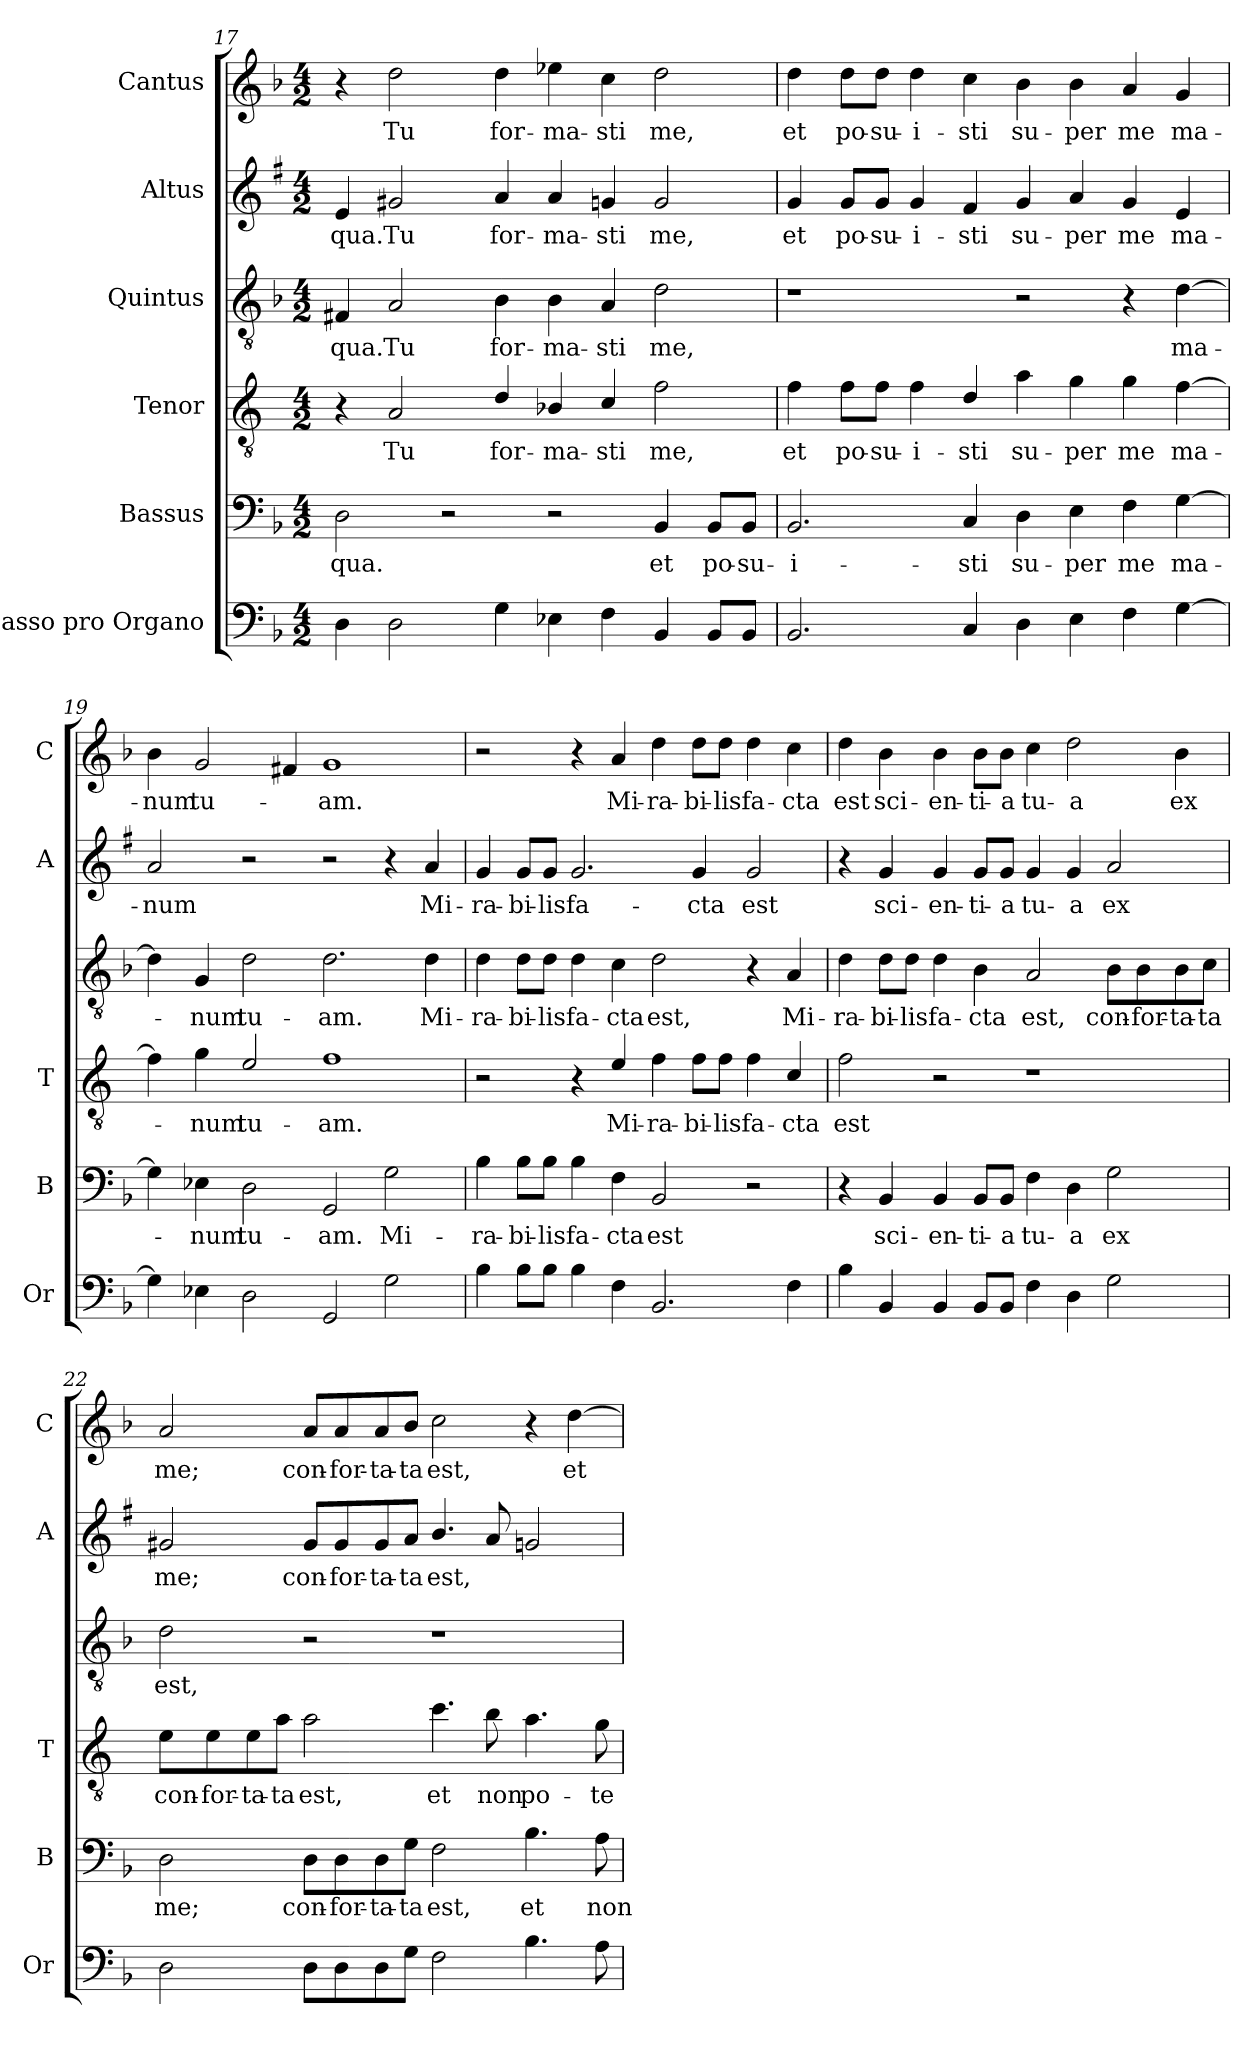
**kern	**kern	**text	**kern	**text	**kern	**text	**kern	**text	**kern	**text
*part6	*part5	*part5	*part4	*part4	*part3	*part3	*part2	*part2	*part1	*part1
*staff6	*staff5	*staff5	*staff4	*staff4	*staff3	*staff3	*staff2	*staff2	*staff1	*staff1
*I"Basso pro Organo	*I"Bassus	*	*I"Tenor	*	*I"Quintus	*	*I"Altus	*	*I"Cantus	*
*I'Or	*I'B	*	*I'T	*	*	*	*I'A	*	*I'C	*
!!LO:LB:g=z
*clefF4	*clefF4	*	*clefGv2	*	*clefGv2	*	*clefG2	*	*clefG2	*
*	*	*	*ITrd4c7	*	*	*	*ITrd1c2	*	*	*
*k[b-]	*k[b-]	*	*k[b-]	*	*k[b-]	*	*k[b-]	*	*k[b-]	*
*F:	*F:	*	*F:	*	*F:	*	*F:	*	*F:	*
*M4/2	*M4/2	*	*M4/2	*	*M4/2	*	*M4/2	*	*M4/2	*
=17	=17	=17	=17	=17	=17	=17	=17	=17	=17	=17
!	!	!LO:LY:b	!	!	!	!LO:LY:b	!	!LO:LY:b	!	!
4D\	2D\	-qua.	4r	.	4F#X/	-qua.	4d/	-qua.	4r	.
!	!	!	!	!LO:LY:b	!	!LO:LY:b	!	!LO:LY:b	!	!LO:LY:b
2D\	.	.	2D/	Tu	2A/	Tu	2f#X/	Tu	2dd\	Tu
.	2r	.	.	.	.	.	.	.	.	.
!	!	!	!	!LO:LY:b	!	!LO:LY:b	!	!LO:LY:b	!	!LO:LY:b
4G\	.	.	4G/	for-	4B-\	for-	4g/	for-	4dd\	for-
!	!	!	!	!LO:LY:b	!	!LO:LY:b	!	!LO:LY:b	!	!LO:LY:b
4E-X\	2r	.	4E-X/	-ma-	4B-\	-ma-	4g/	-ma-	4ee-X\	-ma-
!	!	!	!	!LO:LY:b	!	!LO:LY:b	!	!LO:LY:b	!	!LO:LY:b
4F\	.	.	4F/	-sti	4A/	-sti	4fn/	-sti	4cc\	-sti
!	!	!LO:LY:b	!	!LO:LY:b	!	!LO:LY:b	!	!LO:LY:b	!	!LO:LY:b
4BB-/	4BB-/	et	2B-\	me,	2d\	me,	2f/	me,	2dd\	me,
!	!	!LO:LY:b	!	!	!	!	!	!	!	!
8BB-/L	8BB-/L	po-	.	.	.	.	.	.	.	.
!	!	!LO:LY:b	!	!	!	!	!	!	!	!
8BB-/J	8BB-/J	-su-	.	.	.	.	.	.	.	.
=18	=18	=18	=18	=18	=18	=18	=18	=18	=18	=18
!	!	!LO:LY:b	!	!LO:LY:b	!	!	!	!LO:LY:b	!	!LO:LY:b
2.BB-/	2.BB-/	-i-	4B-\	et	1r	.	4f/	et	4dd\	et
!	!	!	!	!LO:LY:b	!	!	!	!LO:LY:b	!	!LO:LY:b
.	.	.	8B-\L	po-	.	.	8f/L	po-	8dd\L	po-
!	!	!	!	!LO:LY:b	!	!	!	!LO:LY:b	!	!LO:LY:b
.	.	.	8B-\J	-su-	.	.	8f/J	-su-	8dd\J	-su-
!	!	!	!	!LO:LY:b	!	!	!	!LO:LY:b	!	!LO:LY:b
.	.	.	4B-\	-i-	.	.	4f/	-i-	4dd\	-i-
!	!	!LO:LY:b	!	!LO:LY:b	!	!	!	!LO:LY:b	!	!LO:LY:b
4C/	4C/	-sti	4G/	-sti	.	.	4e/	-sti	4cc\	-sti
!	!	!LO:LY:b	!	!LO:LY:b	!	!	!	!LO:LY:b	!	!LO:LY:b
4D\	4D\	su-	4d\	su-	2r	.	4f/	su-	4b-\	su-
!	!	!LO:LY:b	!	!LO:LY:b	!	!	!	!LO:LY:b	!	!LO:LY:b
4E\	4E\	-per	4c\	-per	.	.	4g/	-per	4b-\	-per
!	!	!LO:LY:b	!	!LO:LY:b	!	!	!	!LO:LY:b	!	!LO:LY:b
4F\	4F\	me	4c\	me	4r	.	4f/	me	4a/	me
!	!	!LO:LY:b	!	!LO:LY:b	!	!LO:LY:b	!	!LO:LY:b	!	!LO:LY:b
[4G\	[4G\	ma-	[4B-\	ma-	[4d\	ma-	4d/	ma-	4g/	ma-
=19	=19	=19	=19	=19	=19	=19	=19	=19	=19	=19
!	!	!	!	!	!	!	!	!LO:LY:b	!	!LO:LY:b
4G\]	4G\]	.	4B-\]	.	4d\]	.	2g/	-num	4b-\	-num
!	!	!LO:LY:b	!	!LO:LY:b	!	!LO:LY:b	!	!	!	!LO:LY:b
4E-X\	4E-X\	-num	4c\	-num	4G/	-num	.	.	2g/	tu-
!	!	!LO:LY:b	!	!LO:LY:b	!	!LO:LY:b	!	!	!	!
2D\	2D\	tu-	2A/	tu-	2d\	tu-	2r	.	.	.
.	.	.	.	.	.	.	.	.	4f#X/	.
!	!	!LO:LY:b	!	!LO:LY:b	!	!LO:LY:b	!	!	!	!LO:LY:b
2GG/	2GG/	-am.	1B-	-am.	2.d\	-am.	2r	.	1g	-am.
!	!	!LO:LY:b	!	!	!	!	!	!	!	!
2G\	2G\	Mi-	.	.	.	.	4r	.	.	.
!	!	!	!	!	!	!LO:LY:b	!	!LO:LY:b	!	!
.	.	.	.	.	4d\	Mi-	4g/	Mi-	.	.
!!LO:LB:g=z
=20	=20	=20	=20	=20	=20	=20	=20	=20	=20	=20
!	!	!LO:LY:b	!	!	!	!LO:LY:b	!	!LO:LY:b	!	!
4B-\	4B-\	-ra-	2r	.	4d\	-ra-	4f/	-ra-	2r	.
!	!	!LO:LY:b	!	!	!	!LO:LY:b	!	!LO:LY:b	!	!
8B-\L	8B-\L	-bi-	.	.	8d\L	-bi-	8f/L	-bi-	.	.
!	!	!LO:LY:b	!	!	!	!LO:LY:b	!	!LO:LY:b	!	!
8B-\J	8B-\J	-lis	.	.	8d\J	-lis	8f/J	-lis	.	.
!	!	!LO:LY:b	!	!	!	!LO:LY:b	!	!LO:LY:b	!	!
4B-\	4B-\	fa-	4r	.	4d\	fa-	2.f/	fa-	4r	.
!	!	!LO:LY:b	!	!LO:LY:b	!	!LO:LY:b	!	!	!	!LO:LY:b
4F\	4F\	-cta	4A/	Mi-	4c\	-cta	.	.	4a/	Mi-
!	!	!LO:LY:b	!	!LO:LY:b	!	!LO:LY:b	!	!	!	!LO:LY:b
2.BB-/	2BB-/	est	4B-\	-ra-	2d\	est,	.	.	4dd\	-ra-
!	!	!	!	!LO:LY:b	!	!	!	!LO:LY:b	!	!LO:LY:b
.	.	.	8B-\L	-bi-	.	.	4f/	-cta	8dd\L	-bi-
!	!	!	!	!LO:LY:b	!	!	!	!	!	!LO:LY:b
.	.	.	8B-\J	-lis	.	.	.	.	8dd\J	-lis
!	!	!	!	!LO:LY:b	!	!	!	!LO:LY:b	!	!LO:LY:b
.	2r	.	4B-\	fa-	4r	.	2f/	est	4dd\	fa-
!	!	!	!	!LO:LY:b	!	!LO:LY:b	!	!	!	!LO:LY:b
4F\	.	.	4F/	-cta	4A/	Mi-	.	.	4cc\	-cta
=21	=21	=21	=21	=21	=21	=21	=21	=21	=21	=21
!	!	!	!	!LO:LY:b	!	!LO:LY:b	!	!	!	!LO:LY:b
4B-\	4r	.	2B-\	est	4d\	-ra-	4r	.	4dd\	est
!	!	!LO:LY:b	!	!	!	!LO:LY:b	!	!LO:LY:b	!	!LO:LY:b
4BB-/	4BB-/	sci-	.	.	8d\L	-bi-	4f/	sci-	4b-\	sci-
!	!	!	!	!	!	!LO:LY:b	!	!	!	!
.	.	.	.	.	8d\J	-lis	.	.	.	.
!	!	!LO:LY:b	!	!	!	!LO:LY:b	!	!LO:LY:b	!	!LO:LY:b
4BB-/	4BB-/	-en-	2r	.	4d\	fa-	4f/	-en-	4b-\	-en-
!	!	!LO:LY:b	!	!	!	!LO:LY:b	!	!LO:LY:b	!	!LO:LY:b
8BB-/L	8BB-/L	-ti-	.	.	4B-\	-cta	8f/L	-ti-	8b-\L	-ti-
!	!	!LO:LY:b	!	!	!	!	!	!LO:LY:b	!	!LO:LY:b
8BB-/J	8BB-/J	-a	.	.	.	.	8f/J	-a	8b-\J	-a
!	!	!LO:LY:b	!	!	!	!LO:LY:b	!	!LO:LY:b	!	!LO:LY:b
4F\	4F\	tu-	1r	.	2A/	est,	4f/	tu-	4cc\	tu-
!	!	!LO:LY:b	!	!	!	!	!	!LO:LY:b	!	!LO:LY:b
4D\	4D\	-a	.	.	.	.	4f/	-a	2dd\	-a
!	!	!LO:LY:b	!	!	!	!LO:LY:b	!	!LO:LY:b	!	!
2G\	2G\	ex	.	.	8B-\L	con-	2g/	ex	.	.
!	!	!	!	!	!	!LO:LY:b	!	!	!	!
.	.	.	.	.	8B-\	-for-	.	.	.	.
!	!	!	!	!	!	!LO:LY:b	!	!	!	!LO:LY:b
.	.	.	.	.	8B-\	-ta-	.	.	4b-\	ex
!	!	!	!	!	!	!LO:LY:b	!	!	!	!
.	.	.	.	.	8c\J	-ta	.	.	.	.
=22	=22	=22	=22	=22	=22	=22	=22	=22	=22	=22
!	!	!LO:LY:b	!	!LO:LY:b	!	!LO:LY:b	!	!LO:LY:b	!	!LO:LY:b
2D\	2D\	me;	8A\L	con-	2d\	est,	2f#X/	me;	2a/	me;
!	!	!	!	!LO:LY:b	!	!	!	!	!	!
.	.	.	8A\	-for-	.	.	.	.	.	.
!	!	!	!	!LO:LY:b	!	!	!	!	!	!
.	.	.	8A\	-ta-	.	.	.	.	.	.
!	!	!	!	!LO:LY:b	!	!	!	!	!	!
.	.	.	8d\J	-ta	.	.	.	.	.	.
!	!	!LO:LY:b	!	!LO:LY:b	!	!	!	!LO:LY:b	!	!LO:LY:b
8D\L	8D\L	con-	2d\	est,	2r	.	8f#/L	con-	8a/L	con-
!	!	!LO:LY:b	!	!	!	!	!	!LO:LY:b	!	!LO:LY:b
8D\	8D\	-for-	.	.	.	.	8f#/	-for-	8a/	-for-
!	!	!LO:LY:b	!	!	!	!	!	!LO:LY:b	!	!LO:LY:b
8D\	8D\	-ta-	.	.	.	.	8f#/	-ta-	8a/	-ta-
!	!	!LO:LY:b	!	!	!	!	!	!LO:LY:b	!	!LO:LY:b
8G\J	8G\J	-ta	.	.	.	.	8g/J	-ta	8b-/J	-ta
!	!	!LO:LY:b	!	!LO:LY:b	!	!	!	!LO:LY:b	!	!LO:LY:b
2F\	2F\	est,	4.f\	et	1r	.	4.a/	est,	2cc\	est,
!	!	!	!	!LO:LY:b	!	!	!	!	!	!
.	.	.	8e\	non	.	.	8g/	.	.	.
!	!	!LO:LY:b	!	!LO:LY:b	!	!	!	!	!	!
4.B-\	4.B-\	et	4.d\	po-	.	.	2fn/	.	4r	.
!	!	!	!	!	!	!	!	!	!	!LO:LY:b
.	.	.	.	.	.	.	.	.	[4dd\	et
!	!	!LO:LY:b	!	!LO:LY:b	!	!	!	!	!	!
8A\	8A\	non	8c\	-te-	.	.	.	.	.	.
=	=	=	=	=	=	=	=	=	=	=
*-	*-	*-	*-	*-	*-	*-	*-	*-	*-	*-
